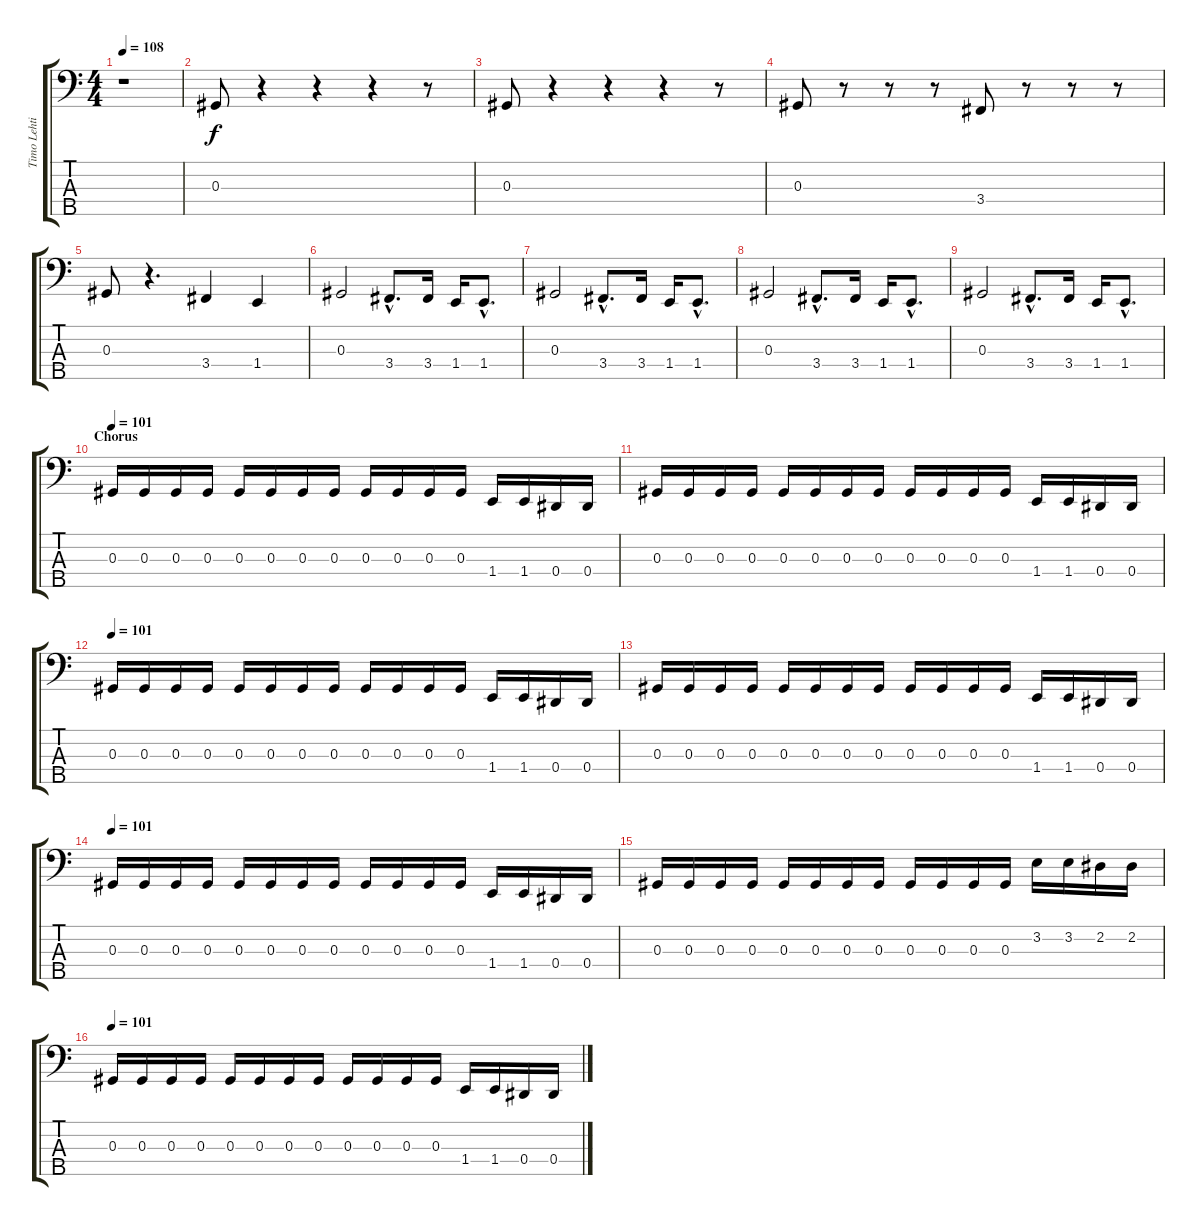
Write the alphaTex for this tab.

\track ("Timo Lehtinen" "Timo Lehti") {instrument electricbasspick}
\staff {score tabs}
\tuning (Gb2 Db2 Ab1 Eb1 Bb0) {hide}
\ts (4 4)
\tempo 108
\clef f4
\ks c
r.1{dy f instrument electricbasspick} |
0.3.8 r.4 r.4 r.4 r.8 |
0.3.8 r.4 r.4 r.4 r.8 |
0.3.8 r.8 r.8 r.8 3.4.8 r.8 r.8 r.8 |
0.3.8 r.4{d} 3.4.4 1.4.4 |
0.3.2 3.4{hac}.8{d} 3.4.16 1.4.16 1.4{hac}.8{d} |
0.3.2 3.4{hac}.8{d} 3.4.16 1.4.16 1.4{hac}.8{d} |
0.3.2 3.4{hac}.8{d} 3.4.16 1.4.16 1.4{hac}.8{d} |
0.3.2 3.4{hac}.8{d} 3.4.16 1.4.16 1.4{hac}.8{d} |
\section ("" "Chorus")
\tempo 101
0.3.16 0.3.16 0.3.16 0.3.16 0.3.16 0.3.16 0.3.16 0.3.16 0.3.16 0.3.16 0.3.16 0.3.16 1.4.16 1.4.16 0.4.16 0.4.16 |
0.3.16 0.3.16 0.3.16 0.3.16 0.3.16 0.3.16 0.3.16 0.3.16 0.3.16 0.3.16 0.3.16 0.3.16 1.4.16 1.4.16 0.4.16 0.4.16 |
\tempo 101
0.3.16 0.3.16 0.3.16 0.3.16 0.3.16 0.3.16 0.3.16 0.3.16 0.3.16 0.3.16 0.3.16 0.3.16 1.4.16 1.4.16 0.4.16 0.4.16 |
0.3.16 0.3.16 0.3.16 0.3.16 0.3.16 0.3.16 0.3.16 0.3.16 0.3.16 0.3.16 0.3.16 0.3.16 1.4.16 1.4.16 0.4.16 0.4.16 |
\tempo 101
0.3.16 0.3.16 0.3.16 0.3.16 0.3.16 0.3.16 0.3.16 0.3.16 0.3.16 0.3.16 0.3.16 0.3.16 1.4.16 1.4.16 0.4.16 0.4.16 |
0.3.16 0.3.16 0.3.16 0.3.16 0.3.16 0.3.16 0.3.16 0.3.16 0.3.16 0.3.16 0.3.16 0.3.16 3.2.16 3.2.16 2.2.16 2.2.16 |
\tempo 101
0.3.16 0.3.16 0.3.16 0.3.16 0.3.16 0.3.16 0.3.16 0.3.16 0.3.16 0.3.16 0.3.16 0.3.16 1.4.16 1.4.16 0.4.16 0.4.16
